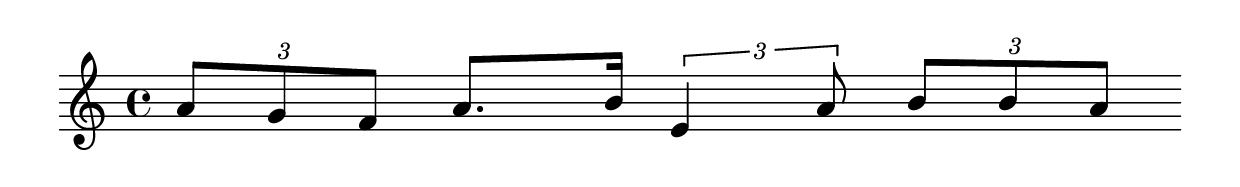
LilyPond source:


\version "2.24.1"  
\header {
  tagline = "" \language "english"
}

#(set-global-staff-size 26)

\score {
    \fixed c' {
      \time 4/4
      \omit Score.BarLine
      \tuplet 3/2 {a8 g8 f8} a8. b16 \tuplet 3/2 {e4 a8} \tuplet 3/2 {b8 b8 a8}
    }
    \layout {
      indent = 0\mm
      ragged-right = ##f
      \context {
        \Score
        \remove "Bar_number_engraver"
      }
    }
}


